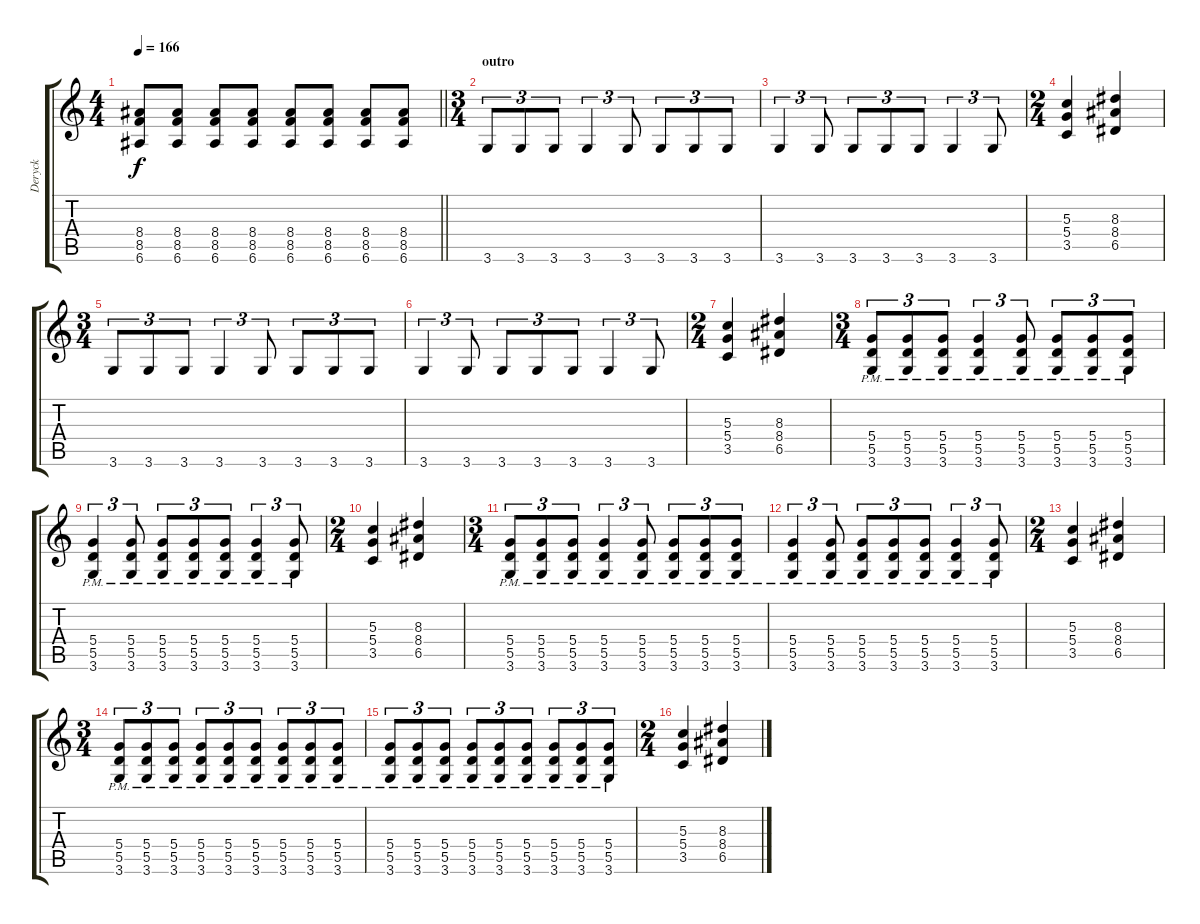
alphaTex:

\track ("Deryck" "Deryck") {instrument overdrivenguitar}
\staff {score tabs}
\tuning (E4 B3 G3 D3 A2 E2) {hide}
\ts (4 4)
\tempo 166
\clef g2
\barLineRight lightlight
\ks c
(8.4 8.5 6.6).8{dy f} (8.4 8.5 6.6).8 (8.4 8.5 6.6).8 (8.4 8.5 6.6).8 (8.4 8.5 6.6).8 (8.4 8.5 6.6).8 (8.4 8.5 6.6).8 (8.4 8.5 6.6).8 |
\ts (3 4)
\section ("" "outro")
3.6.8{tu (3 2)} 3.6.8{tu (3 2)} 3.6.8{tu (3 2)} 3.6.4{tu (3 2)} 3.6.8{tu (3 2)} 3.6.8{tu (3 2)} 3.6.8{tu (3 2)} 3.6.8{tu (3 2)} |
3.6.4{tu (3 2)} 3.6.8{tu (3 2)} 3.6.8{tu (3 2)} 3.6.8{tu (3 2)} 3.6.8{tu (3 2)} 3.6.4{tu (3 2)} 3.6.8{tu (3 2)} |
\ts (2 4)
(5.3 5.4 3.5).4 (8.3 8.4 6.5).4 |
\ts (3 4)
3.6.8{tu (3 2)} 3.6.8{tu (3 2)} 3.6.8{tu (3 2)} 3.6.4{tu (3 2)} 3.6.8{tu (3 2)} 3.6.8{tu (3 2)} 3.6.8{tu (3 2)} 3.6.8{tu (3 2)} |
3.6.4{tu (3 2)} 3.6.8{tu (3 2)} 3.6.8{tu (3 2)} 3.6.8{tu (3 2)} 3.6.8{tu (3 2)} 3.6.4{tu (3 2)} 3.6.8{tu (3 2)} |
\ts (2 4)
(5.3 5.4 3.5).4 (8.3 8.4 6.5).4 |
\ts (3 4)
(5.4{pm} 5.5{pm} 3.6{pm}).8{tu (3 2)} (5.4{pm} 5.5{pm} 3.6{pm}).8{tu (3 2)} (5.4{pm} 5.5{pm} 3.6{pm}).8{tu (3 2)} (5.4{pm} 5.5{pm} 3.6{pm}).4{tu (3 2)} (5.4{pm} 5.5{pm} 3.6{pm}).8{tu (3 2)} (5.4{pm} 5.5{pm} 3.6{pm}).8{tu (3 2)} (5.4{pm} 5.5{pm} 3.6{pm}).8{tu (3 2)} (5.4{pm} 5.5{pm} 3.6{pm}).8{tu (3 2)} |
(5.4{pm} 5.5{pm} 3.6{pm}).4{tu (3 2)} (5.4{pm} 5.5{pm} 3.6{pm}).8{tu (3 2)} (5.4{pm} 5.5{pm} 3.6{pm}).8{tu (3 2)} (5.4{pm} 5.5{pm} 3.6{pm}).8{tu (3 2)} (5.4{pm} 5.5{pm} 3.6{pm}).8{tu (3 2)} (5.4{pm} 5.5{pm} 3.6{pm}).4{tu (3 2)} (5.4{pm} 5.5{pm} 3.6{pm}).8{tu (3 2)} |
\ts (2 4)
(5.3 5.4 3.5).4 (8.3 8.4 6.5).4 |
\ts (3 4)
(5.4{pm} 5.5{pm} 3.6{pm}).8{tu (3 2)} (5.4{pm} 5.5{pm} 3.6{pm}).8{tu (3 2)} (5.4{pm} 5.5{pm} 3.6{pm}).8{tu (3 2)} (5.4{pm} 5.5{pm} 3.6{pm}).4{tu (3 2)} (5.4{pm} 5.5{pm} 3.6{pm}).8{tu (3 2)} (5.4{pm} 5.5{pm} 3.6{pm}).8{tu (3 2)} (5.4{pm} 5.5{pm} 3.6{pm}).8{tu (3 2)} (5.4{pm} 5.5{pm} 3.6{pm}).8{tu (3 2)} |
(5.4{pm} 5.5{pm} 3.6{pm}).4{tu (3 2)} (5.4{pm} 5.5{pm} 3.6{pm}).8{tu (3 2)} (5.4{pm} 5.5{pm} 3.6{pm}).8{tu (3 2)} (5.4{pm} 5.5{pm} 3.6{pm}).8{tu (3 2)} (5.4{pm} 5.5{pm} 3.6{pm}).8{tu (3 2)} (5.4{pm} 5.5{pm} 3.6{pm}).4{tu (3 2)} (5.4{pm} 5.5{pm} 3.6{pm}).8{tu (3 2)} |
\ts (2 4)
(5.3 5.4 3.5).4 (8.3 8.4 6.5).4 |
\ts (3 4)
(5.4{pm} 5.5{pm} 3.6{pm}).8{tu (3 2)} (5.4{pm} 5.5{pm} 3.6{pm}).8{tu (3 2)} (5.4{pm} 5.5{pm} 3.6{pm}).8{tu (3 2)} (5.4{pm} 5.5{pm} 3.6{pm}).8{tu (3 2)} (5.4{pm} 5.5{pm} 3.6{pm}).8{tu (3 2)} (5.4{pm} 5.5{pm} 3.6{pm}).8{tu (3 2)} (5.4{pm} 5.5{pm} 3.6{pm}).8{tu (3 2)} (5.4{pm} 5.5{pm} 3.6{pm}).8{tu (3 2)} (5.4{pm} 5.5{pm} 3.6{pm}).8{tu (3 2)} |
(5.4{pm} 5.5{pm} 3.6{pm}).8{tu (3 2)} (5.4{pm} 5.5{pm} 3.6{pm}).8{tu (3 2)} (5.4{pm} 5.5{pm} 3.6{pm}).8{tu (3 2)} (5.4{pm} 5.5{pm} 3.6{pm}).8{tu (3 2)} (5.4{pm} 5.5{pm} 3.6{pm}).8{tu (3 2)} (5.4{pm} 5.5{pm} 3.6{pm}).8{tu (3 2)} (5.4{pm} 5.5{pm} 3.6{pm}).8{tu (3 2)} (5.4{pm} 5.5{pm} 3.6{pm}).8{tu (3 2)} (5.4{pm} 5.5{pm} 3.6{pm}).8{tu (3 2)} |
\ts (2 4)
(5.3 5.4 3.5).4 (8.3 8.4 6.5).4
